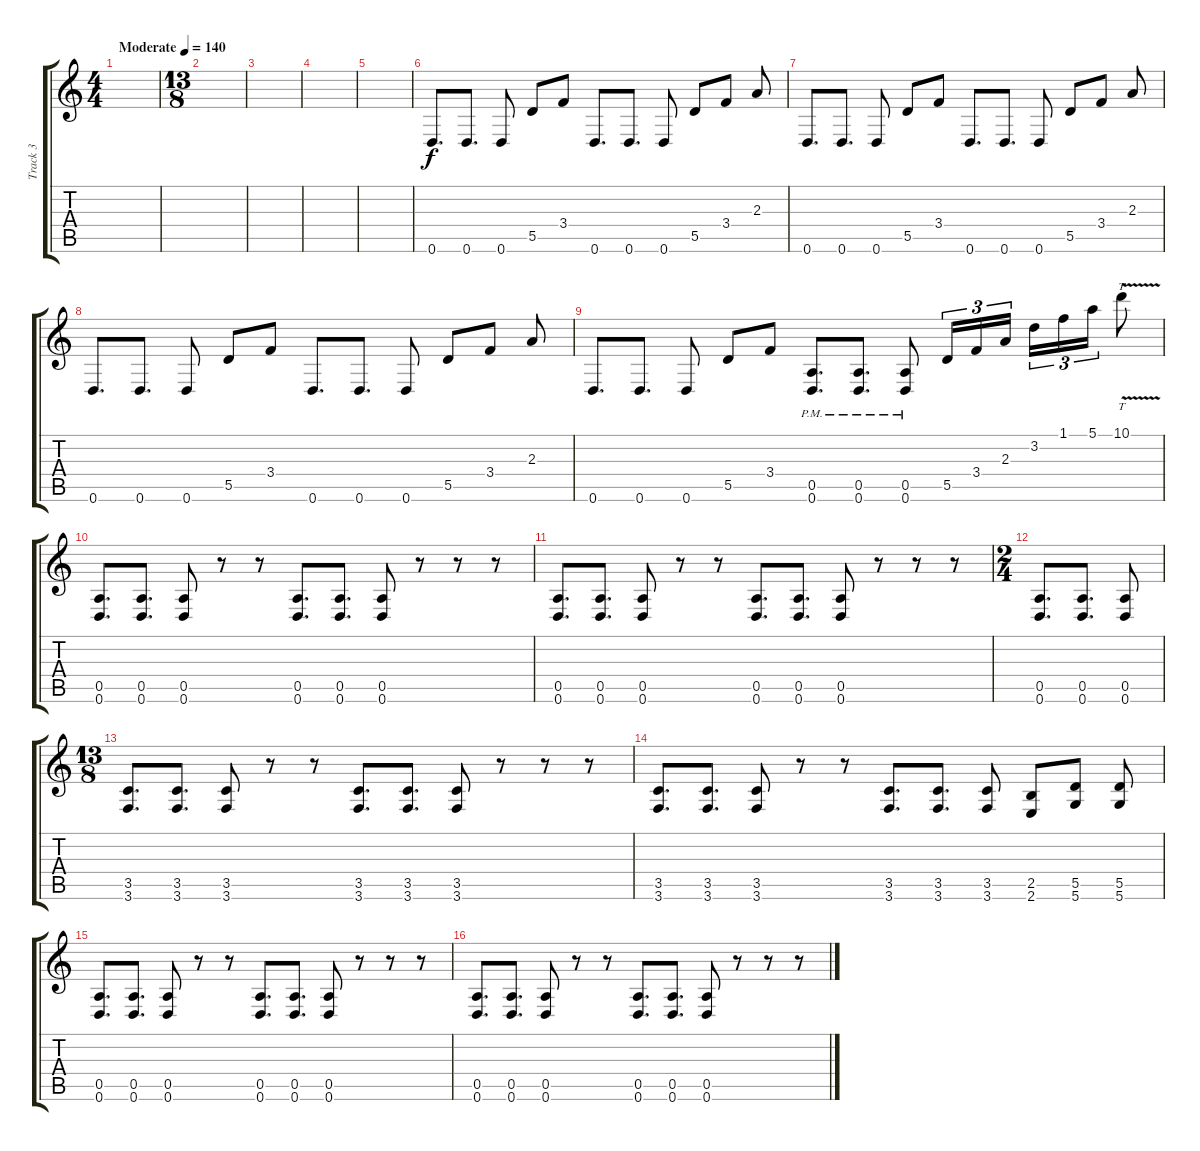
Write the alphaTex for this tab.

\track ("Track 3" "Track 3") {instrument overdrivenguitar}
\staff {score tabs}
\tuning (E4 B3 G3 D3 A2 D2) {hide}
\ts (4 4)
\tempo (140 "Moderate")
\clef g2
\ks c
|
\ts (13 8)
|
|
|
|
0.6.8{d} 0.6.8{d} 0.6.8 5.5.8 3.4.8 0.6.8{d} 0.6.8{d} 0.6.8 5.5.8 3.4.8 2.3.8 |
0.6.8{d} 0.6.8{d} 0.6.8 5.5.8 3.4.8 0.6.8{d} 0.6.8{d} 0.6.8 5.5.8 3.4.8 2.3.8 |
0.6.8{d} 0.6.8{d} 0.6.8 5.5.8 3.4.8 0.6.8{d} 0.6.8{d} 0.6.8 5.5.8 3.4.8 2.3.8 |
0.6.8{d} 0.6.8{d} 0.6.8 5.5.8 3.4.8 (0.5{pm} 0.6{pm}).8{d} (0.5{pm} 0.6{pm}).8{d} (0.5{pm} 0.6{pm}).8 5.5.16{tu (3 2)} 3.4.16{tu (3 2)} 2.3.16{tu (3 2)} 3.2.16{tu (3 2)} 1.1.16{tu (3 2)} 5.1.16{tu (3 2)} 10.1{v}.8{tt} |
(0.5 0.6).8{d} (0.5 0.6).8{d} (0.5 0.6).8 r.8 r.8 (0.5 0.6).8{d} (0.5 0.6).8{d} (0.5 0.6).8 r.8 r.8 r.8 |
(0.5 0.6).8{d} (0.5 0.6).8{d} (0.5 0.6).8 r.8 r.8 (0.5 0.6).8{d} (0.5 0.6).8{d} (0.5 0.6).8 r.8 r.8 r.8 |
\ts (2 4)
(0.5 0.6).8{d} (0.5 0.6).8{d} (0.5 0.6).8 |
\ts (13 8)
(3.5 3.6).8{d} (3.5 3.6).8{d} (3.5 3.6).8 r.8 r.8 (3.5 3.6).8{d} (3.5 3.6).8{d} (3.5 3.6).8 r.8 r.8 r.8 |
(3.5 3.6).8{d} (3.5 3.6).8{d} (3.5 3.6).8 r.8 r.8 (3.5 3.6).8{d} (3.5 3.6).8{d} (3.5 3.6).8 (2.5 2.6).8 (5.5 5.6).8 (5.5 5.6).8 |
(0.5 0.6).8{d} (0.5 0.6).8{d} (0.5 0.6).8 r.8 r.8 (0.5 0.6).8{d} (0.5 0.6).8{d} (0.5 0.6).8 r.8 r.8 r.8 |
(0.5 0.6).8{d} (0.5 0.6).8{d} (0.5 0.6).8 r.8 r.8 (0.5 0.6).8{d} (0.5 0.6).8{d} (0.5 0.6).8 r.8 r.8 r.8
